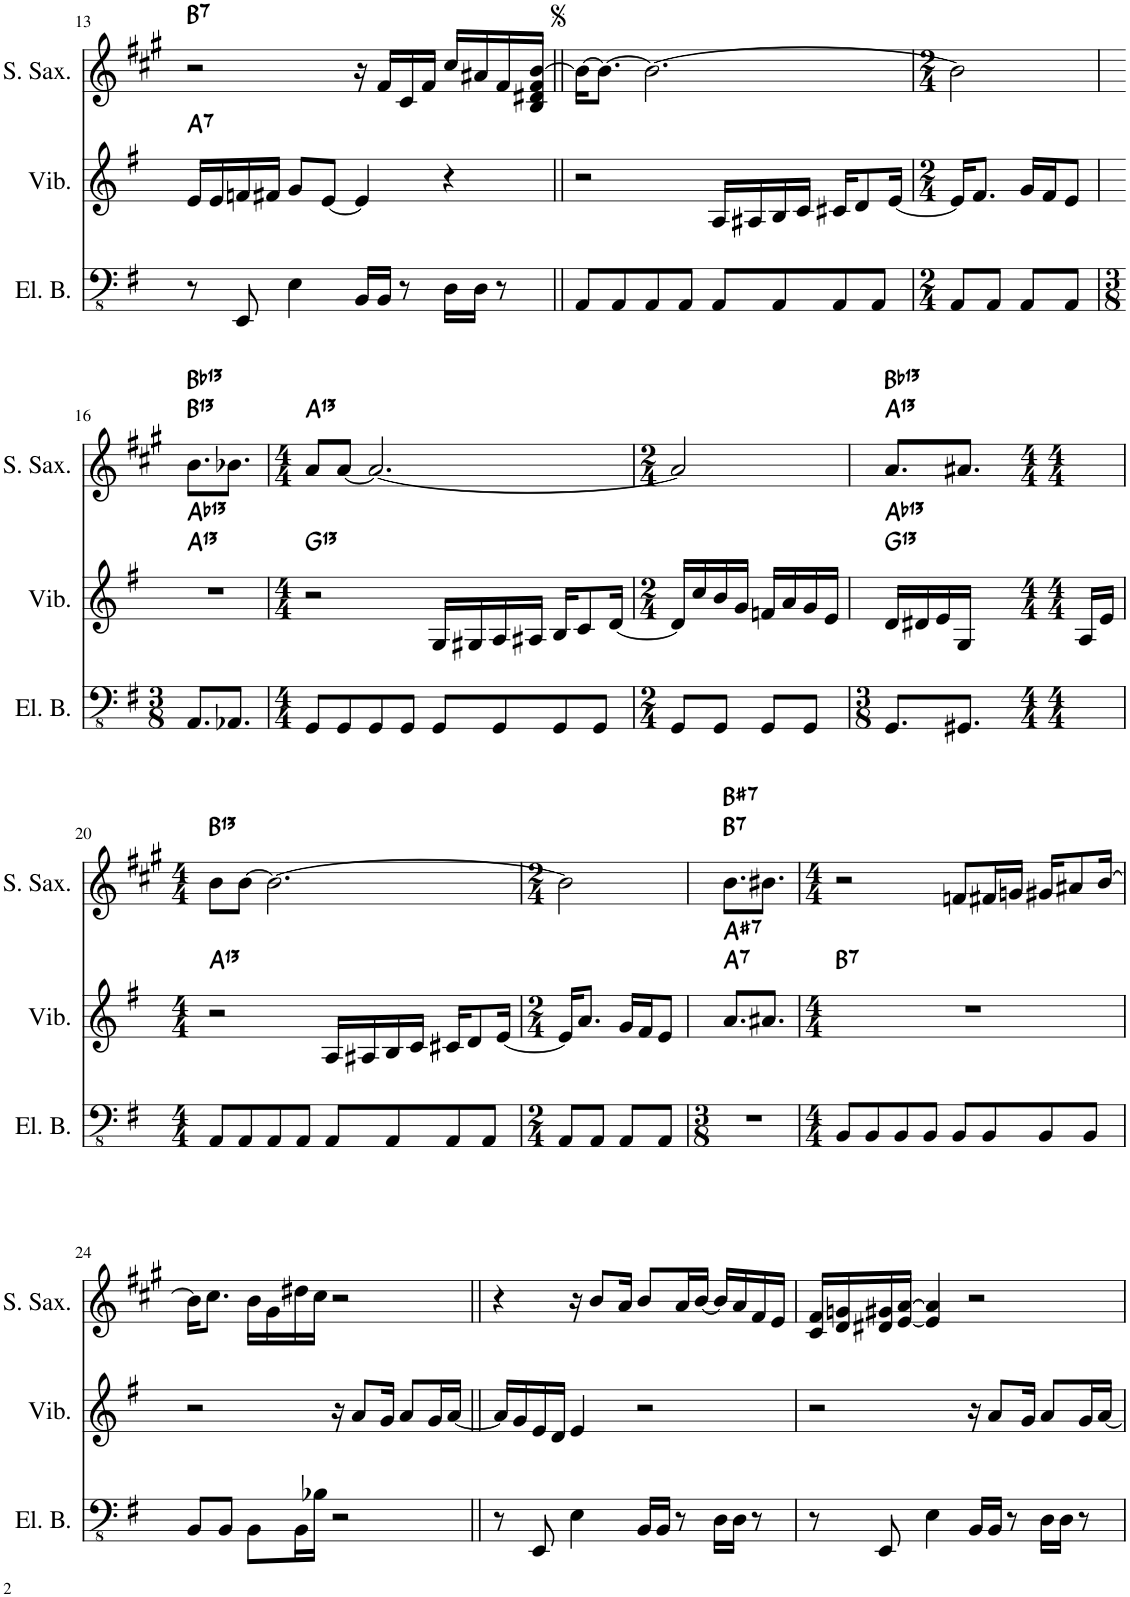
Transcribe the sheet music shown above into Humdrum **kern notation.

**kern	**kern	**harte	**kern	**harte
*part3	*part2	*part2	*part1	*part1
*staff3	*staff2	*	*staff1	*
*I"Electric Bass	*I"Vibraphone	*	*I"Soprano Saxophone	*
*I'El. B.	*I'Vib.	*	*I'S. Sax.	*
!!LO:PB:g=z
*clefFv4	*clefG2	*	*clefG2	*
*	*	*	*Trd1c2	*
*k[f#]	*k[f#]	*	*k[f#c#g#]	*
*M4/4	*M4/4	*	*M4/4	*
=13	=13	=13	=13	=13
!	!	!LO:H:kt=7	!	!LO:H:kt=7
8r	16e/LL	A:7	2r	B:7
.	16e/	.	.	.
8EEE/	16fn/	.	.	.
.	16f#X/JJ	.	.	.
4EE\	8g/L	.	.	.
.	[8e/J	.	.	.
16BBB/LL	4e/]	.	16r	.
16BBB/JJ	.	.	16f#/LL	.
8r	.	.	16c#/	.
.	.	.	16f#/JJ	.
16DD\LL	4r	.	16cc#/LL	.
16DD\JJ	.	.	16a#X/	.
8r	.	.	16f#/	.
.	.	.	16B/ 16d#X/ 16f#/ [16b/JJ	.
=14||	=14||	=14||	=14||	=14||
8AAA/L	2r	.	16b\KL_	.
.	.	.	8.b\J_	.
8AAA/	.	.	.	.
8AAA/	.	.	2.b\_	.
8AAA/J	.	.	.	.
8AAA/L	16A/LL	.	.	.
.	16A#X/	.	.	.
8AAA/	16B/	.	.	.
.	16c/JJ	.	.	.
8AAA/	16c#X/KL	.	.	.
.	8d/	.	.	.
8AAA/J	.	.	.	.
.	[16e/Jk	.	.	.
=15	=15	=15	=15	=15
*M2/4	*M2/4	*	*M2/4	*
8AAA/L	16e/KL]	.	2b\]	.
.	8.f#/J	.	.	.
8AAA/J	.	.	.	.
8AAA/L	16g/LL	.	.	.
.	16f#/J	.	.	.
8AAA/J	8e/J	.	.	.
!!LO:LB:g=z
=16	=16	=16	=16	=16
*M3/8	*	*	*	*
!	!	!LO:H:n=1:kt=13	!	!
!	!	!LO:H:n=2:kt=13	!	!LO:H:n=1:kt=13
!	!	!	!	!LO:H:n=2:kt=13
8.AAA/L	2r	A:9(11,13) Ab:9(11,13)	8.b\L	B:9(11,13) Bb:9(11,13)
8.AAA-X/J	.	.	8.b-X\J	.
8ryy	.	.	8ryy	.
=17	=17	=17	=17	=17
*M4/4	*M4/4	*	*M4/4	*
!	!	!LO:H:kt=13	!	!LO:H:kt=13
8GGG/L	2r	G:9(11,13)	8a/L	A:9(11,13)
8GGG/	.	.	[8a/J	.
8GGG/	.	.	2.a/_	.
8GGG/J	.	.	.	.
8GGG/L	16G/LL	.	.	.
.	16G#X/	.	.	.
8GGG/	16A/	.	.	.
.	16A#X/JJ	.	.	.
8GGG/	16B/KL	.	.	.
.	8c/	.	.	.
8GGG/J	.	.	.	.
.	[16d/Jk	.	.	.
=18	=18	=18	=18	=18
*M2/4	*M2/4	*	*M2/4	*
8GGG/L	16d/LL]	.	2a/]	.
.	16cc/	.	.	.
8GGG/J	16b/	.	.	.
.	16g/JJ	.	.	.
8GGG/L	16fn/LL	.	.	.
.	16a/	.	.	.
8GGG/J	16g/	.	.	.
.	16e/JJ	.	.	.
=19	=19	=19	=19	=19
*M3/8	*	*	*	*
!	!	!LO:H:n=1:kt=13	!	!
!	!	!LO:H:n=2:kt=13	!	!LO:H:n=1:kt=13
!	!	!	!	!LO:H:n=2:kt=13
8.GGG/L	16d/LL	G:9(11,13) Ab:9(11,13)	8.a/L	A:9(11,13) Bb:9(11,13)
.	16d#X/	.	.	.
.	16e/	.	.	.
8.GGG#X/J	16G/JJ	.	8.a#X/J	.
.	16A/LL	.	.	.
.	16e/JJ	.	.	.
!!LO:LB:g=z
=20	=20	=20	=20	=20
*M4/4	*M4/4	*	*M4/4	*
!	!	!LO:H:kt=13	!	!LO:H:kt=13
8AAA/L	2r	A:9(11,13)	8b\L	B:9(11,13)
8AAA/	.	.	[8b\J	.
8AAA/	.	.	2.b\_	.
8AAA/J	.	.	.	.
8AAA/L	16A/LL	.	.	.
.	16A#X/	.	.	.
8AAA/	16B/	.	.	.
.	16c/JJ	.	.	.
8AAA/	16c#X/KL	.	.	.
.	8d/	.	.	.
8AAA/J	.	.	.	.
.	[16e/Jk	.	.	.
=21	=21	=21	=21	=21
*M2/4	*M2/4	*	*M2/4	*
8AAA/L	16e/KL]	.	2b\]	.
.	8.a/J	.	.	.
8AAA/J	.	.	.	.
8AAA/L	16g/LL	.	.	.
.	16f#/J	.	.	.
8AAA/J	8e/J	.	.	.
=22	=22	=22	=22	=22
*M3/8	*	*	*	*
!	!	!LO:H:n=1:kt=7	!	!
!	!	!LO:H:n=2:kt=7	!	!LO:H:n=1:kt=7
!	!	!	!	!LO:H:n=2:kt=7
4.r	8.a/L	A:7 A#:7	8.b\L	B:7 B#:7
.	8.a#X/J	.	8.b#X\J	.
=23	=23	=23	=23	=23
*M4/4	*M4/4	*	*M4/4	*
!	!	!LO:H:kt=7	!	!
8BBB/L	1r	B:7	2r	.
8BBB/	.	.	.	.
8BBB/	.	.	.	.
8BBB/J	.	.	.	.
8BBB/L	.	.	8fn/L	.
8BBB/	.	.	16f#X/L	.
.	.	.	16gn/JJ	.
8BBB/	.	.	16g#X/KL	.
.	.	.	8a#X/	.
8BBB/J	.	.	.	.
.	.	.	[16b/Jk	.
!!LO:LB:g=z
=24	=24	=24	=24	=24
8BBB/L	2r	.	16b\KL]	.
.	.	.	8.cc#\J	.
8BBB/J	.	.	.	.
8BBB\L	.	.	16b\LL	.
.	.	.	16g#\	.
16BBB\L	.	.	16dd#X\	.
16BB-X\JJ	.	.	16cc#\JJ	.
2r	16r	.	2r	.
.	8a/L	.	.	.
.	16g/Jk	.	.	.
.	8a/L	.	.	.
.	16g/L	.	.	.
.	[16a/JJ	.	.	.
=25||	=25||	=25||	=25||	=25||
8r	16a/LL]	.	4r	.
.	16g/	.	.	.
8EEE/	16e/	.	.	.
.	16d/JJ	.	.	.
4EE\	4e/	.	16r	.
.	.	.	8b/L	.
.	.	.	16a/Jk	.
16BBB/LL	2r	.	8b/L	.
16BBB/JJ	.	.	.	.
8r	.	.	16a/L	.
.	.	.	[16b/JJ	.
16DD\LL	.	.	16b/LL]	.
16DD\JJ	.	.	16a/	.
8r	.	.	16f#/	.
.	.	.	16e/JJ	.
=26	=26	=26	=26	=26
8r	2r	.	16c#/ 16f#/LL	.
.	.	.	16d/ 16gn/	.
8EEE/	.	.	16d#X/ 16g#X/	.
.	.	.	[16e/ [16a/JJ	.
4EE\	.	.	4e/] 4a/]	.
16BBB/LL	16r	.	2r	.
16BBB/JJ	8a/L	.	.	.
8r	.	.	.	.
.	16g/Jk	.	.	.
16DD\LL	8a/L	.	.	.
16DD\JJ	.	.	.	.
8r	16g/L	.	.	.
.	[16a/JJ	.	.	.
=	=	=	=	=
*-	*-	*-	*-	*-
